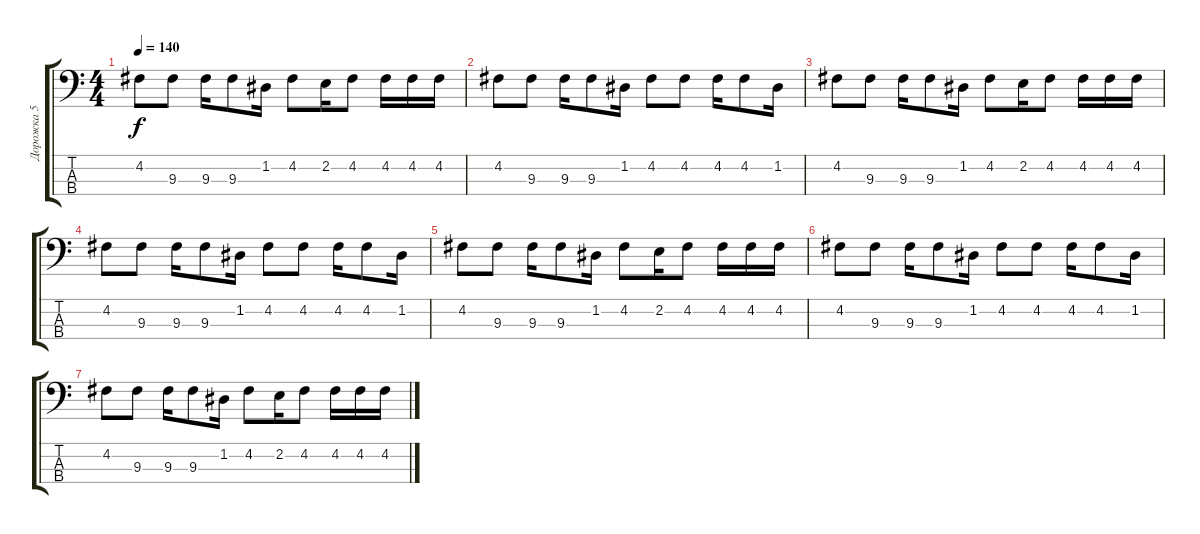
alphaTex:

\track ("Дорожка 5" "Дорожка 5") {instrument synthbass1}
\staff {score tabs}
\tuning (G2 D2 A1 E1) {hide}
\ts (4 4)
\tempo 140
\clef f4
\ks c
4.2.8{dy f} 9.3.8 9.3.16 9.3.8 1.2.16 4.2.8 2.2.16 4.2.8 4.2.16 4.2.16 4.2.16 |
4.2.8 9.3.8 9.3.16 9.3.8 1.2.16 4.2.8 4.2.8 4.2.16 4.2.8 1.2.16 |
4.2.8 9.3.8 9.3.16 9.3.8 1.2.16 4.2.8 2.2.16 4.2.8 4.2.16 4.2.16 4.2.16 |
4.2.8 9.3.8 9.3.16 9.3.8 1.2.16 4.2.8 4.2.8 4.2.16 4.2.8 1.2.16 |
4.2.8 9.3.8 9.3.16 9.3.8 1.2.16 4.2.8 2.2.16 4.2.8 4.2.16 4.2.16 4.2.16 |
4.2.8 9.3.8 9.3.16 9.3.8 1.2.16 4.2.8 4.2.8 4.2.16 4.2.8 1.2.16 |
4.2.8 9.3.8 9.3.16 9.3.8 1.2.16 4.2.8 2.2.16 4.2.8 4.2.16 4.2.16 4.2.16
